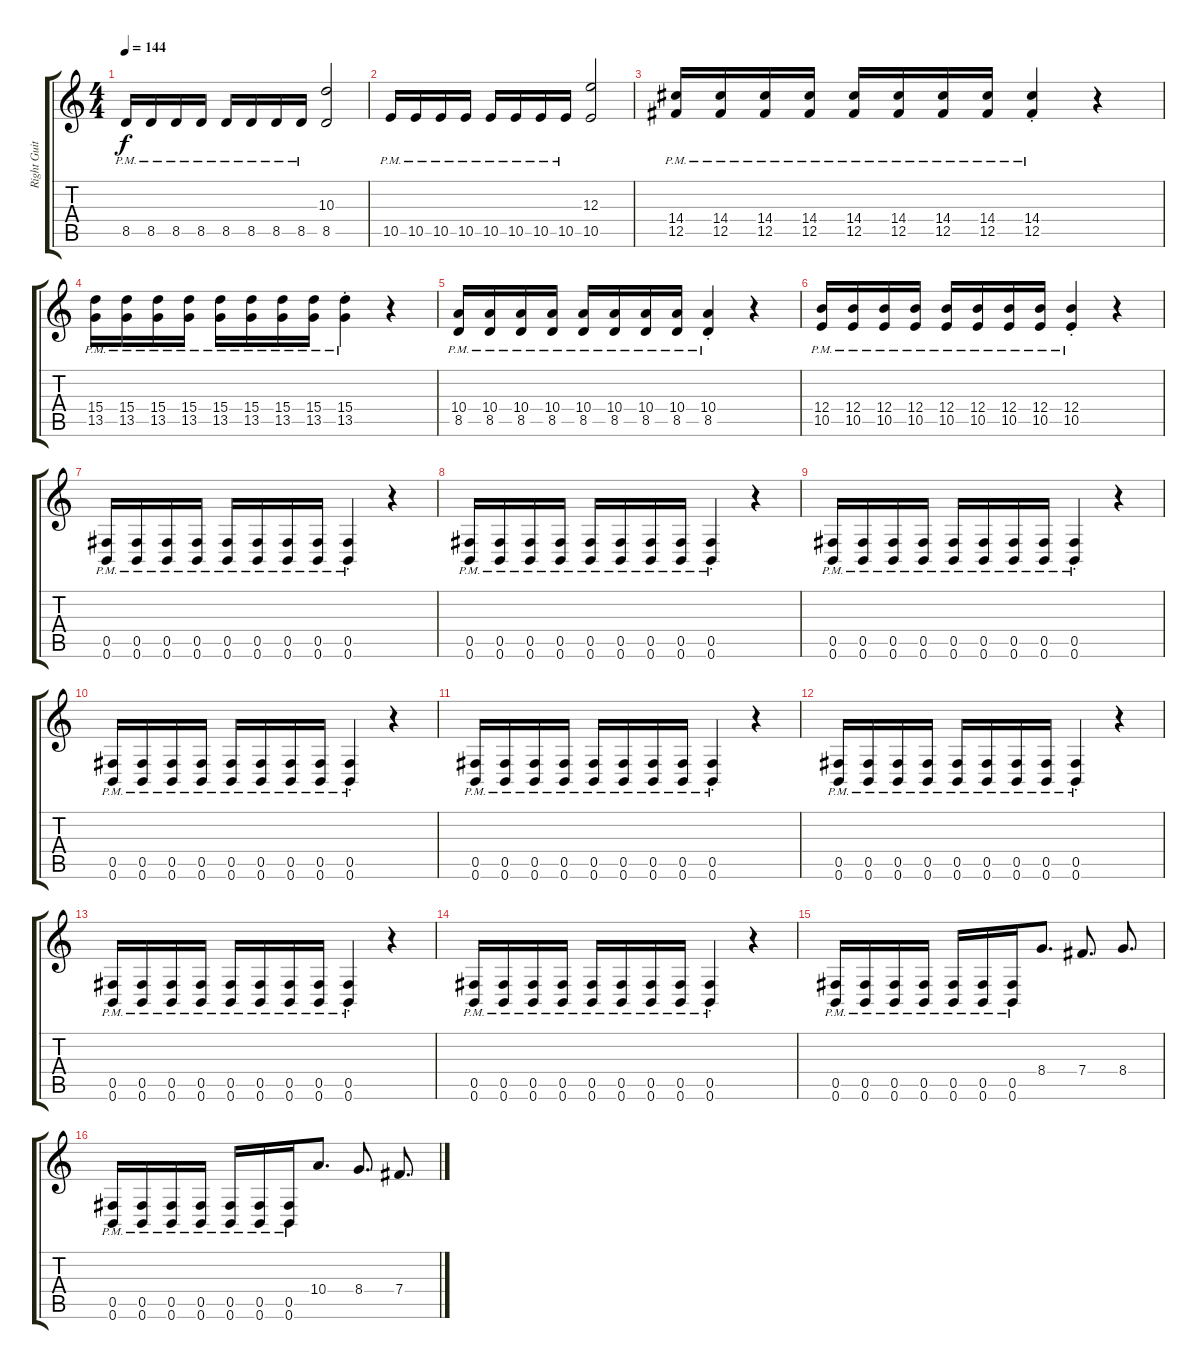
\track ("Right Guitar" "Right Guit") {instrument distortionguitar}
\staff {score tabs}
\tuning (Db4 Ab3 E3 B2 Gb2 B1) {hide}
\ts (4 4)
\tempo 144
\clef g2
\ks c
8.5{pm}.16{dy f} 8.5{pm}.16 8.5{pm}.16 8.5{pm}.16 8.5{pm}.16 8.5{pm}.16 8.5{pm}.16 8.5{pm}.16 (10.3 8.5).2 |
10.5{pm}.16 10.5{pm}.16 10.5{pm}.16 10.5{pm}.16 10.5{pm}.16 10.5{pm}.16 10.5{pm}.16 10.5{pm}.16 (12.3 10.5).2 |
(14.4{pm} 12.5{pm}).16 (14.4{pm} 12.5{pm}).16 (14.4{pm} 12.5{pm}).16 (14.4{pm} 12.5{pm}).16 (14.4{pm} 12.5{pm}).16 (14.4{pm} 12.5{pm}).16 (14.4{pm} 12.5{pm}).16 (14.4{pm} 12.5{pm}).16 (14.4{pm} 12.5{pm st}).4 r.4 |
(15.4{pm} 13.5{pm}).16 (15.4{pm} 13.5{pm}).16 (15.4{pm} 13.5{pm}).16 (15.4{pm} 13.5{pm}).16 (15.4{pm} 13.5{pm}).16 (15.4{pm} 13.5{pm}).16 (15.4{pm} 13.5{pm}).16 (15.4{pm} 13.5{pm}).16 (15.4{pm} 13.5{pm st}).4 r.4 |
(10.4{pm} 8.5{pm}).16 (10.4{pm} 8.5{pm}).16 (10.4{pm} 8.5{pm}).16 (10.4{pm} 8.5{pm}).16 (10.4{pm} 8.5{pm}).16 (10.4{pm} 8.5{pm}).16 (10.4{pm} 8.5{pm}).16 (10.4{pm} 8.5{pm}).16 (10.4{pm} 8.5{pm st}).4 r.4 |
(12.4{pm} 10.5{pm}).16 (12.4{pm} 10.5{pm}).16 (12.4{pm} 10.5{pm}).16 (12.4{pm} 10.5{pm}).16 (12.4{pm} 10.5{pm}).16 (12.4{pm} 10.5{pm}).16 (12.4{pm} 10.5{pm}).16 (12.4{pm} 10.5{pm}).16 (12.4{pm} 10.5{pm st}).4 r.4 |
(0.5{pm} 0.6{pm}).16 (0.5{pm} 0.6{pm}).16 (0.5{pm} 0.6{pm}).16 (0.5{pm} 0.6{pm}).16 (0.5{pm} 0.6{pm}).16 (0.5{pm} 0.6{pm}).16 (0.5{pm} 0.6{pm}).16 (0.5{pm} 0.6{pm}).16 (0.5{pm} 0.6{pm st}).4 r.4 |
(0.5{pm} 0.6{pm}).16 (0.5{pm} 0.6{pm}).16 (0.5{pm} 0.6{pm}).16 (0.5{pm} 0.6{pm}).16 (0.5{pm} 0.6{pm}).16 (0.5{pm} 0.6{pm}).16 (0.5{pm} 0.6{pm}).16 (0.5{pm} 0.6{pm}).16 (0.5{pm} 0.6{pm st}).4 r.4 |
(0.5{pm} 0.6{pm}).16 (0.5{pm} 0.6{pm}).16 (0.5{pm} 0.6{pm}).16 (0.5{pm} 0.6{pm}).16 (0.5{pm} 0.6{pm}).16 (0.5{pm} 0.6{pm}).16 (0.5{pm} 0.6{pm}).16 (0.5{pm} 0.6{pm}).16 (0.5{pm} 0.6{pm st}).4 r.4 |
(0.5{pm} 0.6{pm}).16 (0.5{pm} 0.6{pm}).16 (0.5{pm} 0.6{pm}).16 (0.5{pm} 0.6{pm}).16 (0.5{pm} 0.6{pm}).16 (0.5{pm} 0.6{pm}).16 (0.5{pm} 0.6{pm}).16 (0.5{pm} 0.6{pm}).16 (0.5{pm} 0.6{pm st}).4 r.4 |
(0.5{pm} 0.6{pm}).16 (0.5{pm} 0.6{pm}).16 (0.5{pm} 0.6{pm}).16 (0.5{pm} 0.6{pm}).16 (0.5{pm} 0.6{pm}).16 (0.5{pm} 0.6{pm}).16 (0.5{pm} 0.6{pm}).16 (0.5{pm} 0.6{pm}).16 (0.5{pm} 0.6{pm st}).4 r.4 |
(0.5{pm} 0.6{pm}).16 (0.5{pm} 0.6{pm}).16 (0.5{pm} 0.6{pm}).16 (0.5{pm} 0.6{pm}).16 (0.5{pm} 0.6{pm}).16 (0.5{pm} 0.6{pm}).16 (0.5{pm} 0.6{pm}).16 (0.5{pm} 0.6{pm}).16 (0.5{pm} 0.6{pm st}).4 r.4 |
(0.5{pm} 0.6{pm}).16 (0.5{pm} 0.6{pm}).16 (0.5{pm} 0.6{pm}).16 (0.5{pm} 0.6{pm}).16 (0.5{pm} 0.6{pm}).16 (0.5{pm} 0.6{pm}).16 (0.5{pm} 0.6{pm}).16 (0.5{pm} 0.6{pm}).16 (0.5{pm} 0.6{pm st}).4 r.4 |
(0.5{pm} 0.6{pm}).16 (0.5{pm} 0.6{pm}).16 (0.5{pm} 0.6{pm}).16 (0.5{pm} 0.6{pm}).16 (0.5{pm} 0.6{pm}).16 (0.5{pm} 0.6{pm}).16 (0.5{pm} 0.6{pm}).16 (0.5{pm} 0.6{pm}).16 (0.5{pm} 0.6{pm st}).4 r.4 |
(0.5{pm} 0.6{pm}).16 (0.5{pm} 0.6{pm}).16 (0.5{pm} 0.6{pm}).16 (0.5{pm} 0.6{pm}).16 (0.5{pm} 0.6{pm}).16 (0.5{pm} 0.6{pm}).16 (0.5{pm} 0.6{pm}).16 8.4.8{d} 7.4.8{d} 8.4.8{d} |
(0.5{pm} 0.6{pm}).16 (0.5{pm} 0.6{pm}).16 (0.5{pm} 0.6{pm}).16 (0.5{pm} 0.6{pm}).16 (0.5{pm} 0.6{pm}).16 (0.5{pm} 0.6{pm}).16 (0.5{pm} 0.6{pm}).16 10.4.8{d} 8.4.8{d} 7.4.8{d}
